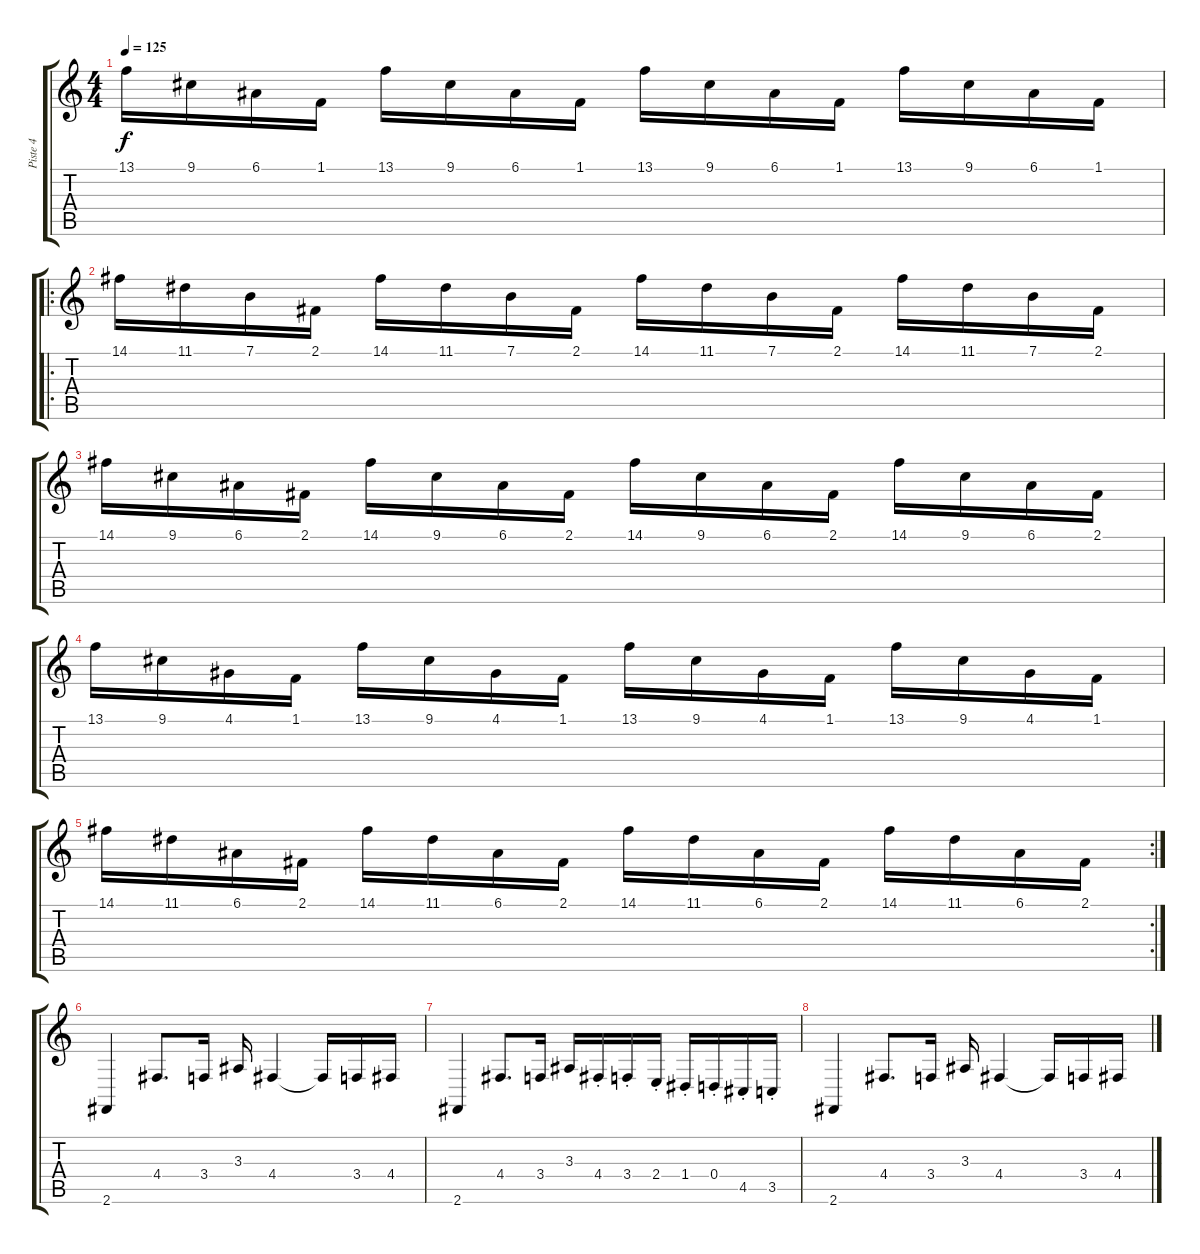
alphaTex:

\track ("Piste 4" "Piste 4") {instrument lead2sawtooth}
\staff {score tabs}
\tuning (E4 B3 G3 D3 A2 E2) {hide}
\ts (4 4)
\tempo 125
\clef g2
\ks c
13.1.16{dy f} 9.1.16 6.1.16 1.1.16 13.1.16 9.1.16 6.1.16 1.1.16 13.1.16 9.1.16 6.1.16 1.1.16 13.1.16 9.1.16 6.1.16 1.1.16 |
\ro
14.1.16 11.1.16 7.1.16 2.1.16 14.1.16 11.1.16 7.1.16 2.1.16 14.1.16 11.1.16 7.1.16 2.1.16 14.1.16 11.1.16 7.1.16 2.1.16 |
14.1.16 9.1.16 6.1.16 2.1.16 14.1.16 9.1.16 6.1.16 2.1.16 14.1.16 9.1.16 6.1.16 2.1.16 14.1.16 9.1.16 6.1.16 2.1.16 |
13.1.16 9.1.16 4.1.16 1.1.16 13.1.16 9.1.16 4.1.16 1.1.16 13.1.16 9.1.16 4.1.16 1.1.16 13.1.16 9.1.16 4.1.16 1.1.16 |
\rc 2
14.1.16 11.1.16 6.1.16 2.1.16 14.1.16 11.1.16 6.1.16 2.1.16 14.1.16 11.1.16 6.1.16 2.1.16 14.1.16 11.1.16 6.1.16 2.1.16 |
2.6.4 4.4.8{d} 3.4.16 3.3.16 4.4.4 4.4{t}.16 3.4.16 4.4.16 |
2.6.4 4.4.8{d} 3.4.16 3.3.16 4.4{st}.16 3.4{st}.16 2.4{st}.16 1.4{st}.16 0.4{st}.16 4.5{st}.16 3.5{st}.16 |
2.6.4 4.4.8{d} 3.4.16 3.3.16 4.4.4 4.4{t}.16 3.4.16 4.4.16
